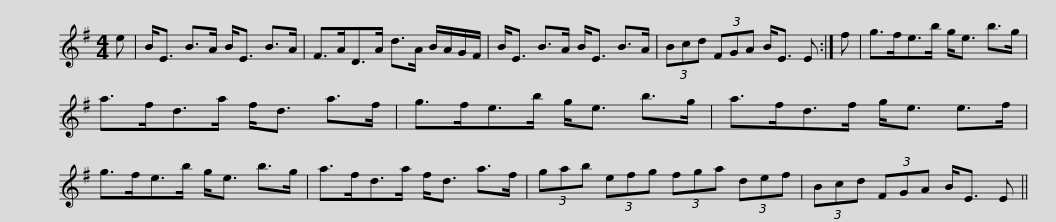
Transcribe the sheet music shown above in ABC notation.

X:1
L:1/8
M:4/4
I:linebreak $
K:Emin
V:1 treble
V:1
 e | B<E B>A B<E B>A | F>AD>A d>A B/A/G/F/ | B<E B>A B<E B>A | (3Bcd (3FGA B<E E :| %5
 f |$ g>fe>b g<e b>g | a>fd>a f<d a>f | g>fe>b g<e b>g | a>fd>f g<e e>f |$ %10
 g>fe>b g<e b>g | a>fd>a f<d a>f | (3gab (3efg (3fga (3def | (3Bcd (3FGA B<E E || %14
